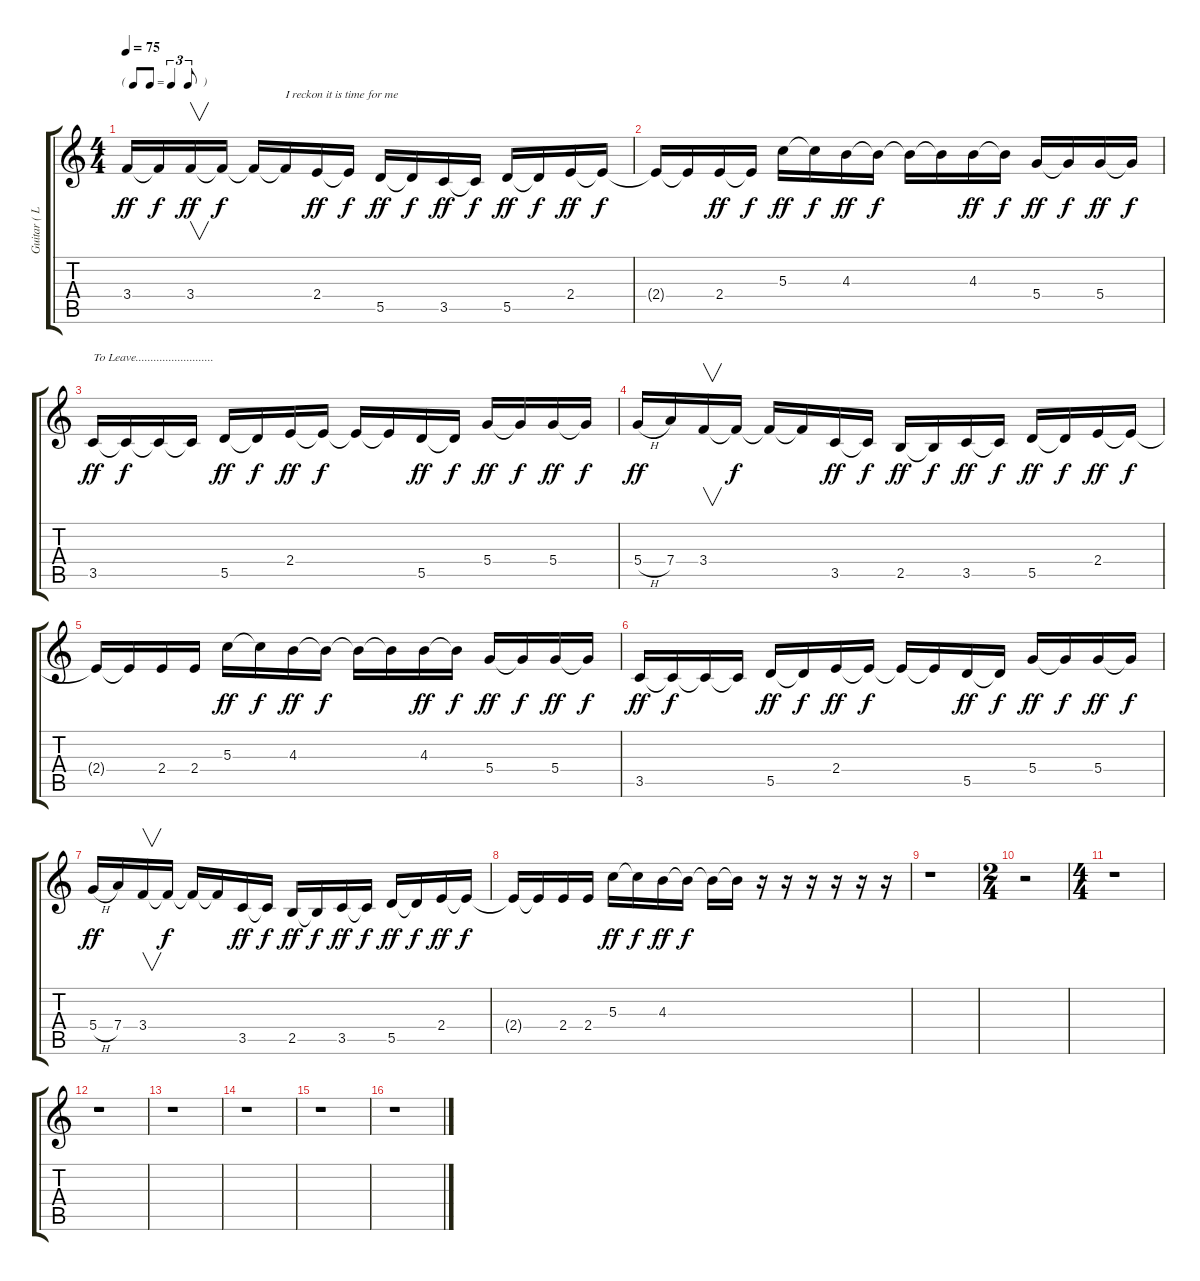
\track ("Guitar ( L )" "Guitar ( L") {instrument overdrivenguitar}
\staff {score tabs}
\tuning (E4 B3 G3 D3 A2 E2) {hide}
\ts (4 4)
\tf triplet8th
\tempo 75
\clef g2
\ks c
3.4.16{dy ff} 3.4{t}.16{dy f} 3.4.16{v dy ff} 3.4{t}.16{dy f} 3.4{t}.16 3.4{t}.16{txt "I reckon it is time for me "} 2.4.16{dy ff} 2.4{t}.16{dy f} 5.5.16{dy ff} 5.5{t}.16{dy f} 3.5.16{dy ff} 3.5{t}.16{dy f} 5.5.16{dy ff} 5.5{t}.16{dy f} 2.4.16{dy ff} 2.4{t}.16{dy f} |
2.4{t}.16 2.4{t}.16 2.4.16{dy ff} 2.4{t}.16{dy f} 5.3.16{dy ff} 5.3{t}.16{dy f} 4.3.16{dy ff} 4.3{t}.16{dy f} 4.3{t}.16 4.3{t}.16 4.3.16{dy ff} 4.3{t}.16{dy f} 5.4.16{dy ff} 5.4{t}.16{dy f} 5.4.16{dy ff} 5.4{t}.16{dy f} |
3.5.16{txt "To Leave.........................." dy ff} 3.5{t}.16{dy f} 3.5{t}.16 3.5{t}.16 5.5.16{dy ff} 5.5{t}.16{dy f} 2.4.16{dy ff} 2.4{t}.16{dy f} 2.4{t}.16 2.4{t}.16 5.5.16{dy ff} 5.5{t}.16{dy f} 5.4.16{dy ff} 5.4{t}.16{dy f} 5.4.16{dy ff} 5.4{t}.16{dy f} |
5.4{h}.16{dy ff} 7.4.16 3.4.16{v} 3.4{t}.16{dy f} 3.4{t}.16 3.4{t}.16 3.5.16{dy ff} 3.5{t}.16{dy f} 2.5.16{dy ff} 2.5{t}.16{dy f} 3.5.16{dy ff} 3.5{t}.16{dy f} 5.5.16{dy ff} 5.5{t}.16{dy f} 2.4.16{dy ff} 2.4{t}.16{dy f} |
2.4{t}.16 2.4{t}.16 2.4.16 2.4.16 5.3.16{dy ff} 5.3{t}.16{dy f} 4.3.16{dy ff} 4.3{t}.16{dy f} 4.3{t}.16 4.3{t}.16 4.3.16{dy ff} 4.3{t}.16{dy f} 5.4.16{dy ff} 5.4{t}.16{dy f} 5.4.16{dy ff} 5.4{t}.16{dy f} |
3.5.16{dy ff} 3.5{t}.16{dy f} 3.5{t}.16 3.5{t}.16 5.5.16{dy ff} 5.5{t}.16{dy f} 2.4.16{dy ff} 2.4{t}.16{dy f} 2.4{t}.16 2.4{t}.16 5.5.16{dy ff} 5.5{t}.16{dy f} 5.4.16{dy ff} 5.4{t}.16{dy f} 5.4.16{dy ff} 5.4{t}.16{dy f} |
5.4{h}.16{dy ff} 7.4.16 3.4.16{v} 3.4{t}.16{dy f} 3.4{t}.16 3.4{t}.16 3.5.16{dy ff} 3.5{t}.16{dy f} 2.5.16{dy ff} 2.5{t}.16{dy f} 3.5.16{dy ff} 3.5{t}.16{dy f} 5.5.16{dy ff} 5.5{t}.16{dy f} 2.4.16{dy ff} 2.4{t}.16{dy f} |
2.4{t}.16 2.4{t}.16 2.4.16 2.4.16 5.3.16{dy ff} 5.3{t}.16{dy f} 4.3.16{dy ff} 4.3{t}.16{dy f} 4.3{t}.16 4.3{t}.16 r.16 r.16 r.16 r.16 r.16 r.16 |
r.1 |
\ts (2 4)
r.2 |
\ts (4 4)
r.1 |
r.1 |
r.1 |
r.1 |
r.1 |
r.1
